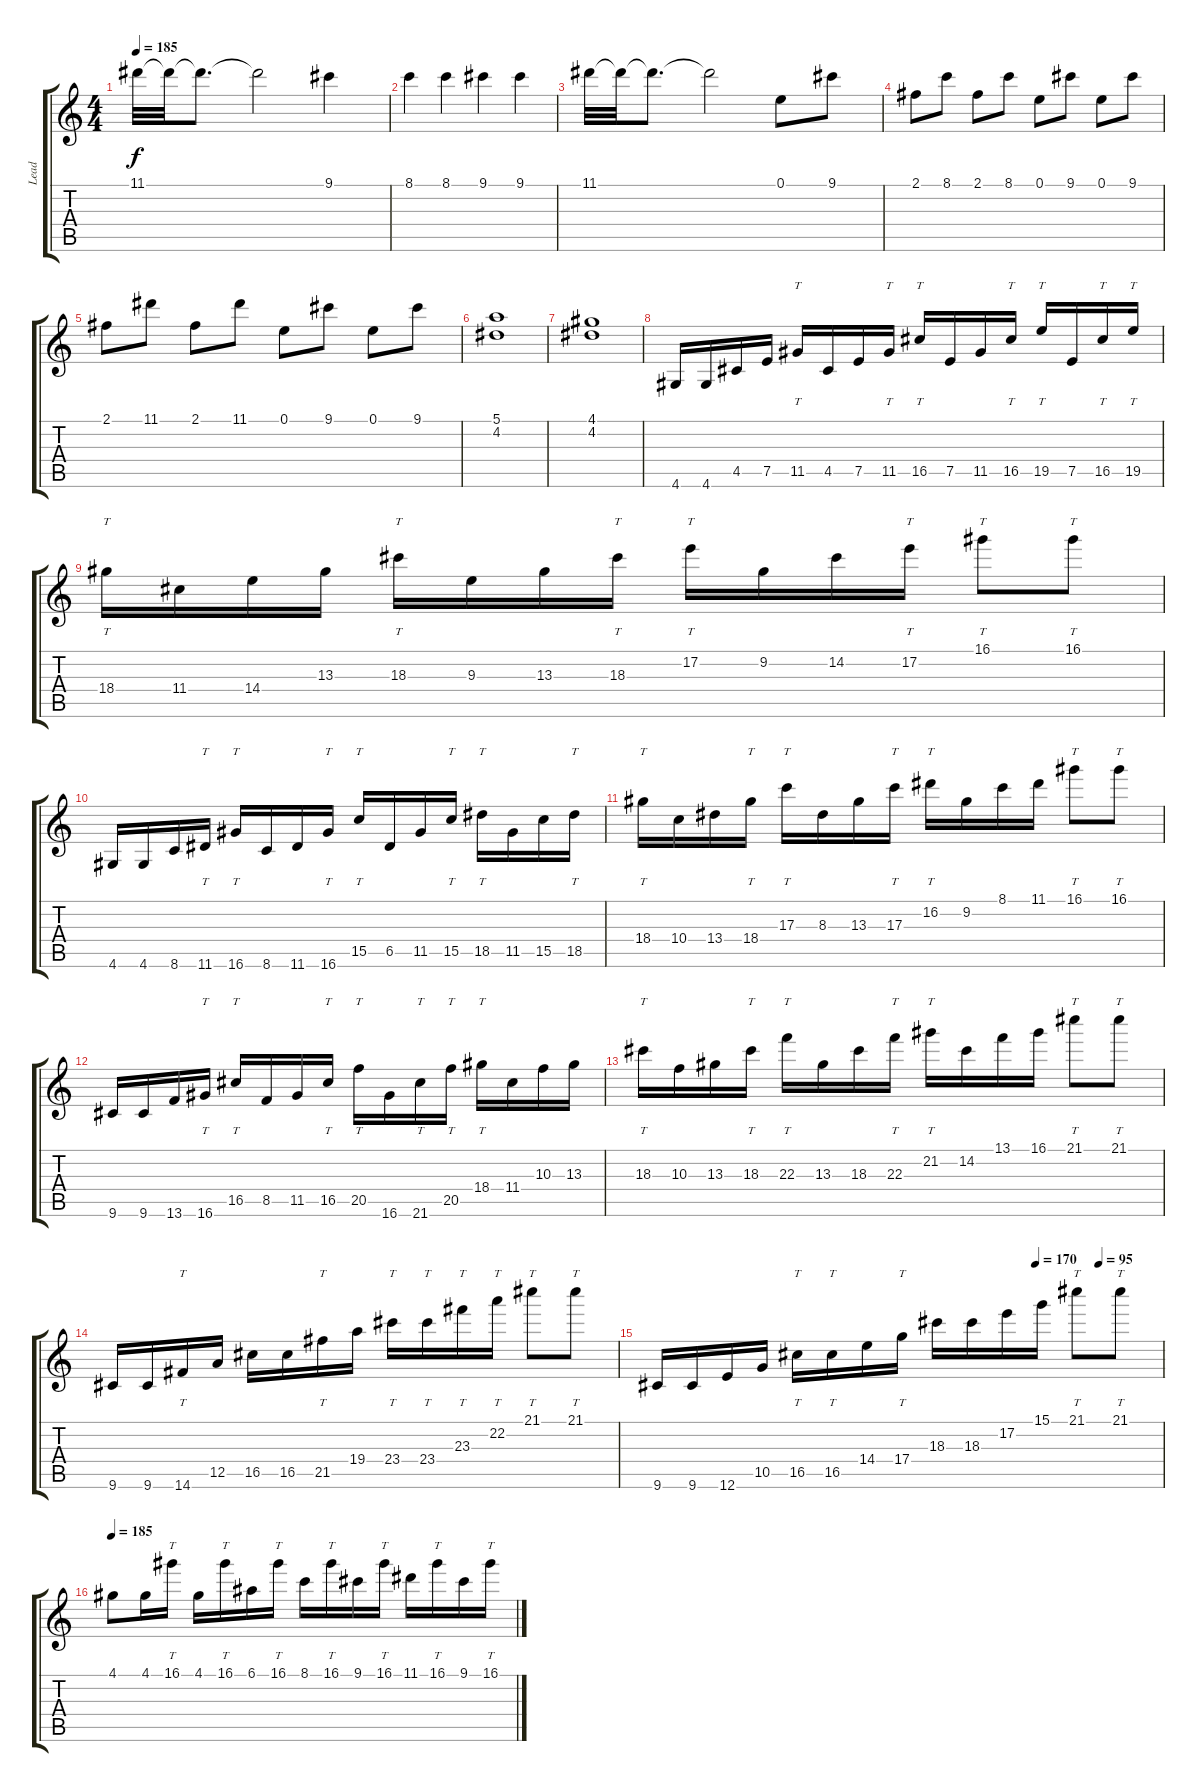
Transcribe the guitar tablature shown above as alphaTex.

\track ("Lead" "Lead") {instrument distortionguitar}
\staff {score tabs}
\tuning (E4 B3 G3 D3 A2 E2) {hide}
\ts (4 4)
\tempo 185
\clef g2
\ks c
11.1.32{dy f} 11.1{t}.32 11.1{t}.8{d} 11.1{t}.2 9.1.4 |
8.1.4 8.1.4 9.1.4 9.1.4 |
11.1.32 11.1{t}.32 11.1{t}.8{d} 11.1{t}.2 0.1.8 9.1.8 |
2.1.8 8.1.8 2.1.8 8.1.8 0.1.8 9.1.8 0.1.8 9.1.8 |
2.1.8 11.1.8 2.1.8 11.1.8 0.1.8 9.1.8 0.1.8 9.1.8 |
(5.1 4.2).1 |
(4.1 4.2).1 |
4.6.16 4.6.16 4.5.16 7.5.16 11.5.16{tt} 4.5.16 7.5.16 11.5.16{tt} 16.5.16{tt} 7.5.16 11.5.16 16.5.16{tt} 19.5.16{tt} 7.5.16 16.5.16{tt} 19.5.16{tt} |
18.4.16{tt} 11.4.16 14.4.16 13.3.16 18.3.16{tt} 9.3.16 13.3.16 18.3.16{tt} 17.2.16{tt} 9.2.16 14.2.16 17.2.16{tt} 16.1.8{tt} 16.1.8{tt} |
4.6.16 4.6.16 8.6.16 11.6.16{tt} 16.6.16{tt} 8.6.16 11.6.16 16.6.16{tt} 15.5.16{tt} 6.5.16 11.5.16 15.5.16{tt} 18.5.16{tt} 11.5.16 15.5.16 18.5.16{tt} |
18.4.16{tt} 10.4.16 13.4.16 18.4.16{tt} 17.3.16{tt} 8.3.16 13.3.16 17.3.16{tt} 16.2.16{tt} 9.2.16 8.1.16 11.1.16 16.1.8{tt} 16.1.8{tt} |
9.6.16 9.6.16 13.6.16 16.6.16{tt} 16.5.16{tt} 8.5.16 11.5.16 16.5.16{tt} 20.5.16{tt} 16.6.16 21.6.16{tt} 20.5.16{tt} 18.4.16{tt} 11.4.16 10.3.16 13.3.16 |
18.3.16{tt} 10.3.16 13.3.16 18.3.16{tt} 22.3.16{tt} 13.3.16 18.3.16 22.3.16{tt} 21.2.16{tt} 14.2.16 13.1.16 16.1.16 21.1.8{tt} 21.1.8{tt} |
9.6.16 9.6.16 14.6.16{tt} 12.5.16 16.5.16 16.5.16 21.5.16{tt} 19.4.16 23.4.16{tt} 23.4.16{tt} 23.3.16{tt} 22.2.16{tt} 21.1.8{tt} 21.1.8{tt} |
\tempo (170 0.75)
\tempo (95 0.875)
9.6.16 9.6.16 12.6.16 10.5.16 16.5.16{tt} 16.5.16{tt} 14.4.16 17.4.16{tt} 18.3.16 18.3.16 17.2.16 15.1.16 21.1.8{tt} 21.1.8{tt} |
\tempo 185
4.1.8 4.1.16 16.1.16{tt} 4.1.16 16.1.16{tt} 6.1.16 16.1.16{tt} 8.1.16 16.1.16{tt} 9.1.16 16.1.16{tt} 11.1.16 16.1.16{tt} 9.1.16 16.1.16{tt}
